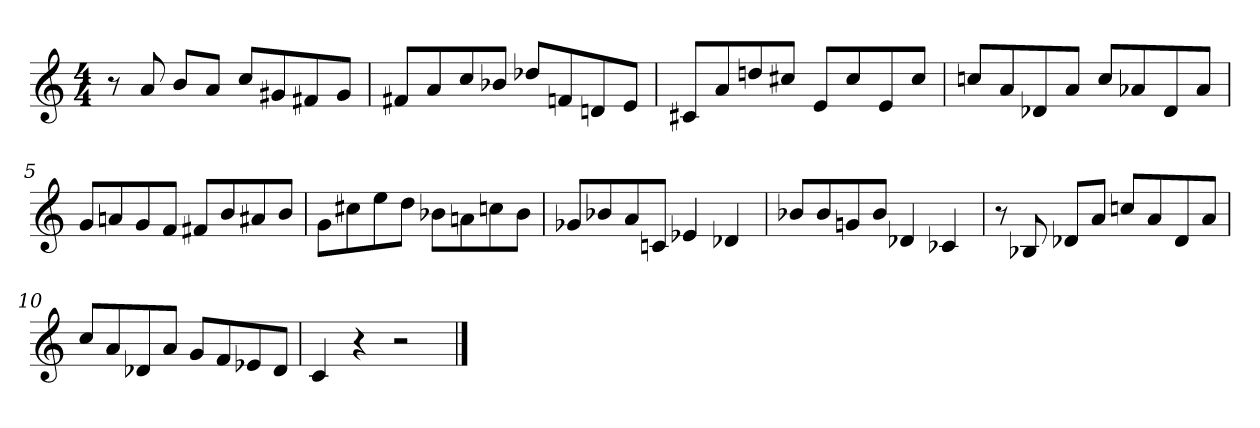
**kern
*part1
*staff1
*clefG2
*k[]
*C:
*M4/4
=1
8r
8a/
8b/L
8a/J
8cc/L
8g#X/
8f#X/
8g#/J
=2
8f#X/L
8a/
8cc/
8b-X/J
8dd-X/L
8fn/
8dn/
8e/J
=3
8c#X/L
8a/
8ddn/
8cc#X/J
8e/L
8cc#/
8e/
8cc#/J
=4
8ccn/L
8a/
8d-X/
8a/J
8cc/L
8a-X/
8d-/
8a-/J
=5
8g/L
8an/
8g/
8f/J
8f#X/L
8b/
8a#X/
8b/J
=6
8g\L
8cc#X\
8ee\
8dd\J
8b-X\L
8an\
8ccn\
8b-\J
=7
8g-X/L
8b-X/
8a/
8cn/J
4e-X/
4d-X/
=8
8b-X/L
8b-/
8gn/
8b-/J
4d-X/
4c-X/
=9
8r
8B-X/
8d-X/L
8a/J
8ccn/L
8a/
8d-/
8a/J
=10
8cc/L
8a/
8d-X/
8a/J
8g/L
8f/
8e-X/
8d-/J
=11
4c/
4r
2r
==
*-
